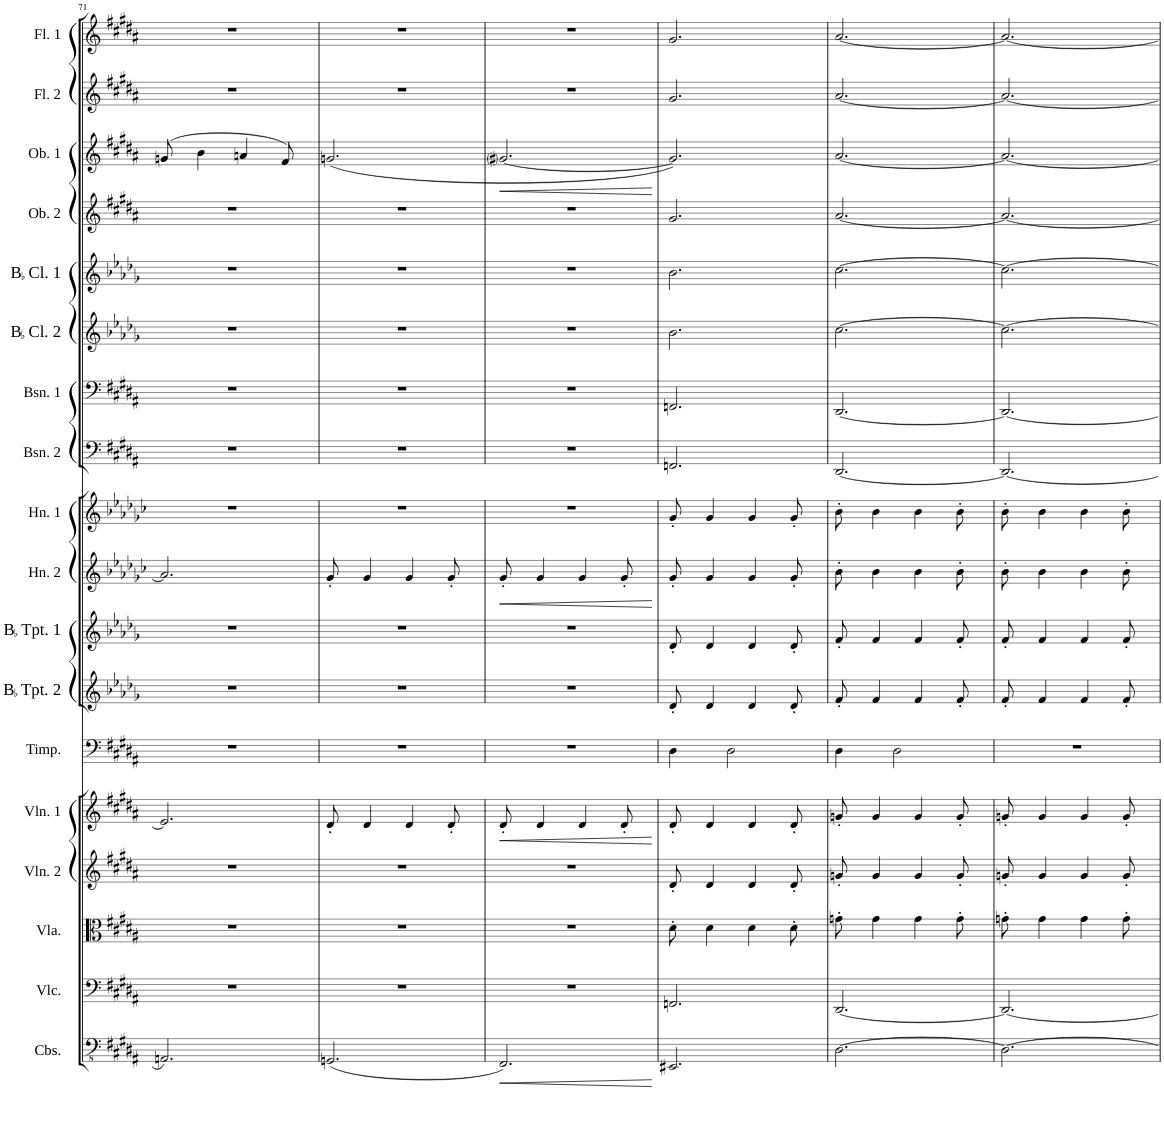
**kern	**dynam	**kern	**kern	**kern	**kern	**dynam	**kern	**kern	**kern	**kern	**dynam	**kern	**kern	**kern	**kern	**kern	**kern	**kern	**dynam	**kern	**kern
*part18	*part18	*part17	*part16	*part15	*part14	*part14	*part13	*part12	*part11	*part10	*part10	*part9	*part8	*part7	*part6	*part5	*part4	*part3	*part3	*part2	*part1
*staff18	*staff18	*staff17	*staff16	*staff15	*staff14	*staff14	*staff13	*staff12	*staff11	*staff10	*staff10	*staff9	*staff8	*staff7	*staff6	*staff5	*staff4	*staff3	*staff3	*staff2	*staff1
*I"Contrabass	*	*I"Violoncello	*I"Viola	*I"Violin 2	*I"Violin 1	*	*I"Timpani (D#, F#, E)	*I"BaccidentalFlat Trumpet 2	*I"BaccidentalFlat Trumpet 1	*I"Horn 2	*	*I"Horn 1	*I"Bassoon 2	*I"Bassoon 1	*I"BaccidentalFlat Clarinet 2	*I"BaccidentalFlat Clarinet 1	*I"Oboe 2	*I"Oboe 1	*	*I"Flute 2	*I"Flute 1
*I'Cbs.	*	*I'Vlc.	*I'Vla.	*I'Vln. 2	*I'Vln. 1	*	*I'Timp.	*I'BaccidentalFlat Tpt. 2	*I'BaccidentalFlat Tpt. 1	*I'Hn. 2	*	*I'Hn. 1	*I'Bsn. 2	*I'Bsn. 1	*I'BaccidentalFlat Cl. 2	*I'BaccidentalFlat Cl. 1	*I'Ob. 2	*I'Ob. 1	*	*I'Fl. 2	*I'Fl. 1
!!LO:PB:g=z
*clefFv4	*	*clefF4	*clefC3	*clefG2	*clefG2	*	*clefF4	*clefG2	*clefG2	*clefG2	*	*clefG2	*clefF4	*clefF4	*clefG2	*clefG2	*clefG2	*clefG2	*	*clefG2	*clefG2
*	*	*	*	*	*	*	*	*Trd1c2	*Trd1c2	*Trd4c7	*	*Trd4c7	*	*	*Trd1c2	*Trd1c2	*	*	*	*	*
*k[f#c#g#d#a#]	*	*k[f#c#g#d#a#]	*k[f#c#g#d#a#]	*k[f#c#g#d#a#]	*k[f#c#g#d#a#]	*	*k[f#c#g#d#a#]	*k[b-e-a-d-g-]	*k[b-e-a-d-g-]	*k[b-e-a-d-g-c-]	*	*k[b-e-a-d-g-c-]	*k[f#c#g#d#a#]	*k[f#c#g#d#a#]	*k[b-e-a-d-g-]	*k[b-e-a-d-g-]	*k[f#c#g#d#a#]	*k[f#c#g#d#a#]	*	*k[f#c#g#d#a#]	*k[f#c#g#d#a#]
*M3/4	*	*M3/4	*M3/4	*M3/4	*M3/4	*	*M3/4	*M3/4	*M3/4	*M3/4	*	*M3/4	*M3/4	*M3/4	*M3/4	*M3/4	*M3/4	*M3/4	*	*M3/4	*M3/4
=71	=71	=71	=71	=71	=71	=71	=71	=71	=71	=71	=71	=71	=71	=71	=71	=71	=71	=71	=71	=71	=71
2.AAAn/	.	2.r	2.r	2.r	2.e/]	.	2.r	2.r	2.r	2.a--/]	.	2.r	2.r	2.r	2.r	2.r	2.r	(8gn/	.	2.r	2.r
.	.	.	.	.	.	.	.	.	.	.	.	.	.	.	.	.	.	4b\	.	.	.
.	.	.	.	.	.	.	.	.	.	.	.	.	.	.	.	.	.	4an/	.	.	.
.	.	.	.	.	.	.	.	.	.	.	.	.	.	.	.	.	.	8f#/)	.	.	.
=72	=72	=72	=72	=72	=72	=72	=72	=72	=72	=72	=72	=72	=72	=72	=72	=72	=72	=72	=72	=72	=72
(2.GGGn/	.	2.r	2.r	2.r	8d#'/	.	2.r	2.r	2.r	8g-'/	.	2.r	2.r	2.r	2.r	2.r	2.r	(2.gn/	.	2.r	2.r
.	.	.	.	.	4d#/	.	.	.	.	4g-/	.	.	.	.	.	.	.	.	.	.	.
.	.	.	.	.	4d#/	.	.	.	.	4g-/	.	.	.	.	.	.	.	.	.	.	.
.	.	.	.	.	8d#'/	.	.	.	.	8g-'/	.	.	.	.	.	.	.	.	.	.	.
=73	=73	=73	=73	=73	=73	=73	=73	=73	=73	=73	=73	=73	=73	=73	=73	=73	=73	=73	=73	=73	=73
!	!LO:HP:b	!	!	!	!	!LO:HP:b	!	!	!	!	!LO:HP:b	!	!	!	!	!	!	!	!LO:HP:b	!	!
2.FFF#/)	<	2.r	2.r	2.r	8d#'/	<	2.r	2.r	2.r	8g-'/	<	2.r	2.r	2.r	2.r	2.r	2.r	[2.g#i/	<	2.r	2.r
.	.	.	.	.	4d#/	.	.	.	.	4g-/	.	.	.	.	.	.	.	.	.	.	.
.	.	.	.	.	4d#/	.	.	.	.	4g-/	.	.	.	.	.	.	.	.	.	.	.
.	.	.	.	.	8d#'/	.	.	.	.	8g-'/	.	.	.	.	.	.	.	.	.	.	.
.	[	.	.	.	.	[	.	.	.	.	[	.	.	.	.	.	.	.	[	.	.
=74	=74	=74	=74	=74	=74	=74	=74	=74	=74	=74	=74	=74	=74	=74	=74	=74	=74	=74	=74	=74	=74
2.EEE#X/	.	2.FFn/	8d#'\	8d#'/	8d#'/	.	4D#\	8d-'/	8d-'/	8g-'/	.	8g-'/	2.FFn/	2.FFn/	2.b-\	2.b-\	2.g#/	2.g#/])	.	2.g#/	2.g#/
.	.	.	4d#\	4d#/	4d#/	.	.	4d-/	4d-/	4g-/	.	4g-/	.	.	.	.	.	.	.	.	.
.	.	.	.	.	.	.	2D#\	.	.	.	.	.	.	.	.	.	.	.	.	.	.
.	.	.	4d#\	4d#/	4d#/	.	.	4d-/	4d-/	4g-/	.	4g-/	.	.	.	.	.	.	.	.	.
.	.	.	8d#'\	8d#'/	8d#'/	.	.	8d-'/	8d-'/	8g-'/	.	8g-'/	.	.	.	.	.	.	.	.	.
=75	=75	=75	=75	=75	=75	=75	=75	=75	=75	=75	=75	=75	=75	=75	=75	=75	=75	=75	=75	=75	=75
[2.DD#\	.	[2.DD#/	8gn'\	8gn'/	8gn'/	.	4D#\	8f'/	8f'/	8b-'\	.	8b-'\	[2.DD#/	[2.DD#/	[2.cc\	[2.cc\	[2.a#/	[2.a#/	.	[2.a#/	[2.a#/
.	.	.	4g\	4g/	4g/	.	.	4f/	4f/	4b-\	.	4b-\	.	.	.	.	.	.	.	.	.
.	.	.	.	.	.	.	2D#\	.	.	.	.	.	.	.	.	.	.	.	.	.	.
.	.	.	4g\	4g/	4g/	.	.	4f/	4f/	4b-\	.	4b-\	.	.	.	.	.	.	.	.	.
.	.	.	8g'\	8g'/	8g'/	.	.	8f'/	8f'/	8b-'\	.	8b-'\	.	.	.	.	.	.	.	.	.
=76	=76	=76	=76	=76	=76	=76	=76	=76	=76	=76	=76	=76	=76	=76	=76	=76	=76	=76	=76	=76	=76
2.DD#\_	.	2.DD#/_	8gn'\	8gn'/	8gn'/	.	2.r	8f'/	8f'/	8b-'\	.	8b-'\	2.DD#/_	2.DD#/_	2.cc\_	2.cc\_	2.a#/_	2.a#/_	.	2.a#/_	2.a#/_
.	.	.	4g\	4g/	4g/	.	.	4f/	4f/	4b-\	.	4b-\	.	.	.	.	.	.	.	.	.
.	.	.	4g\	4g/	4g/	.	.	4f/	4f/	4b-\	.	4b-\	.	.	.	.	.	.	.	.	.
.	.	.	8g'\	8g'/	8g'/	.	.	8f'/	8f'/	8b-'\	.	8b-'\	.	.	.	.	.	.	.	.	.
=	=	=	=	=	=	=	=	=	=	=	=	=	=	=	=	=	=	=	=	=	=
*-	*-	*-	*-	*-	*-	*-	*-	*-	*-	*-	*-	*-	*-	*-	*-	*-	*-	*-	*-	*-	*-
